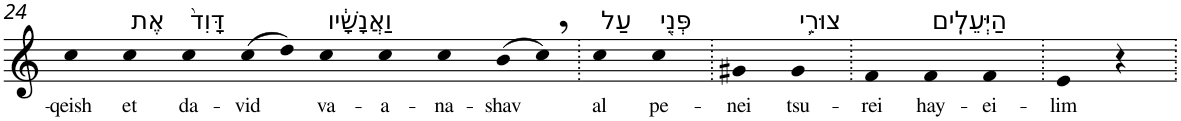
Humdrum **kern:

**kern	**text
*part1	*part1
*staff1	*staff1
*I"Piano	*
*I'Pno	*
!!LO:PB:g=z
*clefG2	*
*k[]	*
=24	=24
!	!LO:LY:b
4cc	-qeish
!LO:TX:a:t=אֶת	!
!	!LO:LY:b
4cc	et
!LO:TX:a:t=דָּוִד֙	!
!	!LO:LY:b
4cc	da-
!	!LO:LY:b
(>8cc	-vid
8dd)	.
!LO:TX:a:t=וַאֲנָשָׁ֔יו	!
!	!LO:LY:b
4cc	va-
!	!LO:LY:b
4cc	-a-
!	!LO:LY:b
4cc	-na-
!	!LO:LY:b
(>8b	-shav
8cc,)	.
=25.	=25.
!LO:TX:a:t=עַל	!
!	!LO:LY:b
4cc	al
!LO:TX:a:t=פְּנֵ֖י	!
!	!LO:LY:b
4cc	pe-
=26.	=26.
!	!LO:LY:b
4g#X	-nei
!LO:TX:a:t=צוּרֵ֥י	!
!	!LO:LY:b
4g#	tsu-
=27.	=27.
!	!LO:LY:b
4f	-rei
!LO:TX:a:t=הַיְּעֵלִֽים	!
!	!LO:LY:b
4f	hay-
!	!LO:LY:b
4f	-ei-
=28.	=28.
!	!LO:LY:b
4e	-lim
4r	.
=.	=.
*-	*-
